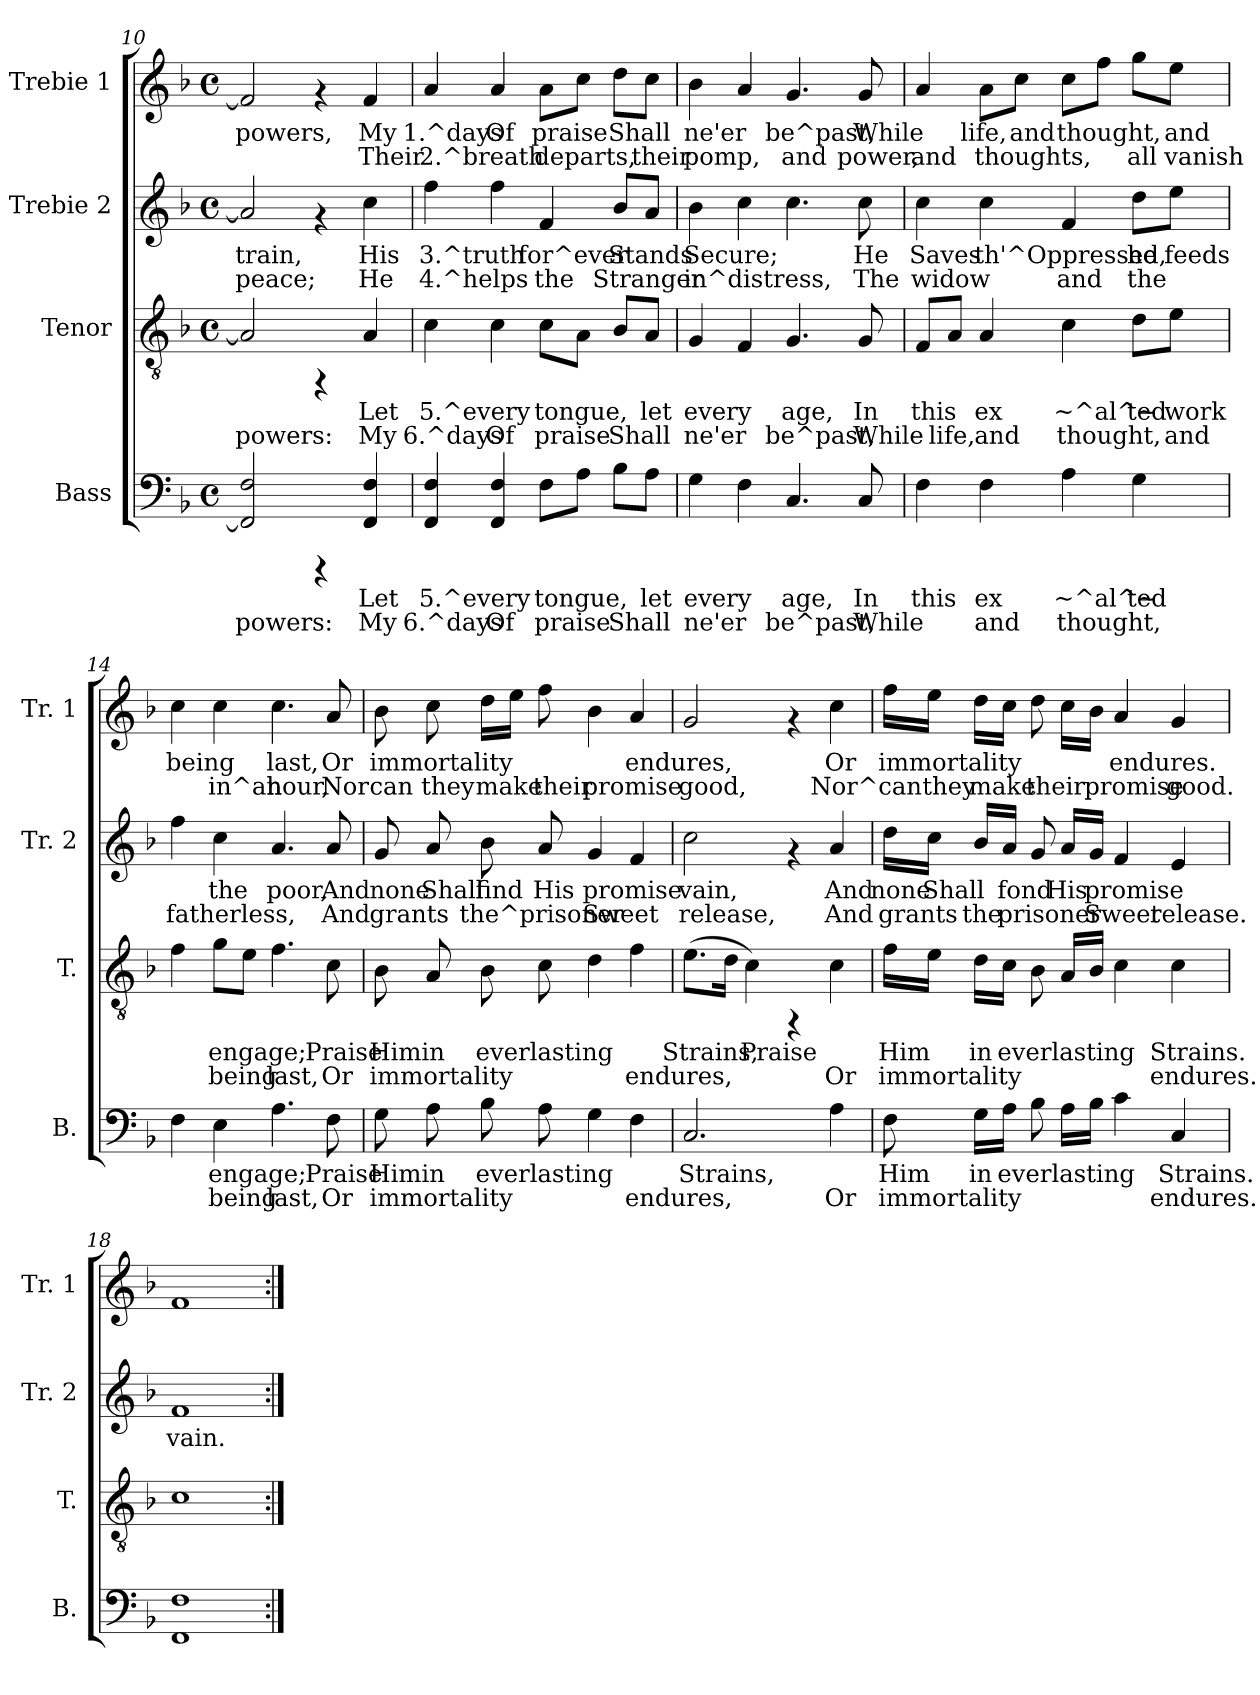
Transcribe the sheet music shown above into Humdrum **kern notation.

**kern	**text	**text	**kern	**text	**text	**kern	**text	**text	**kern	**text	**text
*part4	*part4	*part4	*part3	*part3	*part3	*part2	*part2	*part2	*part1	*part1	*part1
*staff4	*staff4	*staff4	*staff3	*staff3	*staff3	*staff2	*staff2	*staff2	*staff1	*staff1	*staff1
*I"Bass	*	*	*I"Tenor	*	*	*I"Trebie 2	*	*	*I"Trebie 1	*	*
*I'B.	*	*	*I'T.	*	*	*I'Tr. 2	*	*	*I'Tr. 1	*	*
*clefF4	*	*	*clefGv2	*	*	*clefG2	*	*	*clefG2	*	*
*k[b-]	*	*	*k[b-]	*	*	*k[b-]	*	*	*k[b-]	*	*
*F:	*	*	*F:	*	*	*F:	*	*	*F:	*	*
*M4/4	*	*	*M4/4	*	*	*M4/4	*	*	*M4/4	*	*
*met(c)	*	*	*met(c)	*	*	*met(c)	*	*	*met(c)	*	*
=10	=10	=10	=10	=10	=10	=10	=10	=10	=10	=10	=10
!	!LO:LY:a:rj	!LO:LY:a:rj	!	!LO:LY:b:rj	!LO:LY:b:rj	!	!LO:LY:b:rj	!LO:LY:b:rj	!	!LO:LY:b:rj	!LO:LY:b:rj
2F/ 2FF/]	.	powers:	2A/]	.	powers:	2a/]	train,	peace;	2f/]	powers,	.
4rCCC	.	.	4rFF	.	.	4rf	.	.	4rf	.	.
!	!LO:LY:a:rj	!LO:LY:a:rj	!	!LO:LY:b:rj	!LO:LY:b:rj	!	!LO:LY:b:rj	!LO:LY:b:rj	!	!LO:LY:b:rj	!LO:LY:b:rj
4F/ 4FF/	Let	My	4A/	Let	My	4cc\	His	He	4f/	My	Their
!!LO:PB:g=z
=11	=11	=11	=11	=11	=11	=11	=11	=11	=11	=11	=11
!	!LO:LY:a:rj	!LO:LY:a:rj	!	!LO:LY:b:rj	!LO:LY:b:rj	!	!LO:LY:b:rj	!LO:LY:b:rj	!	!LO:LY:b:rj	!LO:LY:b:rj
4FF/ 4F/	5.^every	6.^days	4c\	5.^every	6.^days	4ff\	3.^truth	4.^helps	4a/	1.^days	2.^breath
!	!LO:LY:a:rj	!LO:LY:a:rj	!	!LO:LY:b:rj	!LO:LY:b:rj	!	!LO:LY:b:rj	!LO:LY:b:rj	!	!LO:LY:b:rj	!LO:LY:b:rj
4FF/ 4F/	.	Of	4c\	.	Of	4ff\	.	.	4a/	Of	.
!	!LO:LY:a:rj	!LO:LY:a:rj	!	!LO:LY:b:rj	!LO:LY:b:rj	!	!LO:LY:b:rj	!LO:LY:b:rj	!	!LO:LY:b:rj	!LO:LY:b:rj
8F\L	tongue,	praise	8c\L	tongue,	praise	4f/	for^ever	the	8a\L	praise	departs,
!	!LO:LY:a:rj	!LO:LY:a:rj	!	!LO:LY:b:rj	!LO:LY:b:rj	!	!	!	!	!LO:LY:b:rj	!LO:LY:b:rj
8A\J	.	.	8A\J	.	.	.	.	.	8cc\J	.	.
!	!LO:LY:a:rj	!LO:LY:a:rj	!	!LO:LY:b:rj	!LO:LY:b:rj	!	!LO:LY:b:rj	!LO:LY:b:rj	!	!LO:LY:b:rj	!LO:LY:b:rj
8B-\L	.	Shall	8B-/L	.	Shall	8b-/L	Stands	Stranger	8dd\L	Shall	.
!	!LO:LY:a:rj	!LO:LY:a:rj	!	!LO:LY:b:rj	!LO:LY:b:rj	!	!LO:LY:b:rj	!LO:LY:b:rj	!	!LO:LY:b:rj	!LO:LY:b:rj
8A\J	let	.	8A/J	let	.	8a/J	.	.	8cc\J	.	their
=12	=12	=12	=12	=12	=12	=12	=12	=12	=12	=12	=12
!	!LO:LY:a:rj	!LO:LY:a:rj	!	!LO:LY:b:rj	!LO:LY:b:rj	!	!LO:LY:b:rj	!LO:LY:b:rj	!	!LO:LY:b:rj	!LO:LY:b:rj
4G\	every	ne'er	4G/	every	ne'er	4b-\	Secure;	in^distress,	4b-\	ne'er	pomp,
!	!LO:LY:a:rj	!LO:LY:a:rj	!	!LO:LY:b:rj	!LO:LY:b:rj	!	!LO:LY:b:rj	!LO:LY:b:rj	!	!LO:LY:b:rj	!LO:LY:b:rj
4F\	.	.	4F/	.	.	4cc\	.	.	4a/	.	.
!	!LO:LY:a:rj	!LO:LY:a:rj	!	!LO:LY:b:rj	!LO:LY:b:rj	!	!LO:LY:b:rj	!LO:LY:b:rj	!	!LO:LY:b:rj	!LO:LY:b:rj
4.C/	age,	be^past,	4.G/	age,	be^past,	4.cc\	.	.	4.g/	be^past,	and
!	!LO:LY:a:rj	!LO:LY:a:rj	!	!LO:LY:b:rj	!LO:LY:b:rj	!	!LO:LY:b:rj	!LO:LY:b:rj	!	!LO:LY:b:rj	!LO:LY:b:rj
8C/	In	While	8G/	In	While	8cc\	He	The	8g/	While	power,
=13	=13	=13	=13	=13	=13	=13	=13	=13	=13	=13	=13
!	!LO:LY:a:rj	!LO:LY:a:rj	!	!LO:LY:b:rj	!LO:LY:b:rj	!	!LO:LY:b:rj	!LO:LY:b:rj	!	!LO:LY:b:rj	!LO:LY:b:rj
4F\	this	.	8F/L	this	.	4cc\	Saves	widow	4a/	.	and
!	!	!	!	!LO:LY:b:rj	!LO:LY:b:rj	!	!	!	!	!	!
.	.	.	8A/J	.	life,	.	.	.	.	.	.
!	!LO:LY:a:rj	!LO:LY:a:rj	!	!LO:LY:b:rj	!LO:LY:b:rj	!	!LO:LY:b:rj	!LO:LY:b:rj	!	!LO:LY:b:rj	!LO:LY:b:rj
4F\	ex	and	4A/	ex	and	4cc\	th'^Oppressed,	.	8a\L	life,	thoughts,
!	!	!	!	!	!	!	!	!	!	!LO:LY:b:rj	!LO:LY:b:rj
.	.	.	.	.	.	.	.	.	8cc\J	and	.
!	!LO:LY:a:rj	!LO:LY:a:rj	!	!LO:LY:b:rj	!LO:LY:b:rj	!	!LO:LY:b:rj	!LO:LY:b:rj	!	!LO:LY:b:rj	!LO:LY:b:rj
4A\	~^al^~	thought,	4c\	~^al^~	thought,	4f/	.	and	8cc\L	thought,	.
!	!	!	!	!	!	!	!	!	!	!LO:LY:b:rj	!LO:LY:b:rj
.	.	.	.	.	.	.	.	.	8ff\J	.	.
!	!LO:LY:a:rj	!LO:LY:a:rj	!	!LO:LY:b:rj	!LO:LY:b:rj	!	!LO:LY:b:rj	!LO:LY:b:rj	!	!LO:LY:b:rj	!LO:LY:b:rj
4G\	ted	.	8d\L	ted	.	8dd\L	he	the	8gg\L	.	all
!	!	!	!	!LO:LY:b:rj	!LO:LY:b:rj	!	!LO:LY:b:rj	!LO:LY:b:rj	!	!LO:LY:b:rj	!LO:LY:b:rj
.	.	.	8e\J	work	and	8ee\J	feeds	.	8ee\J	and	vanish
=14	=14	=14	=14	=14	=14	=14	=14	=14	=14	=14	=14
!	!LO:LY:a:rj	!LO:LY:a:rj	!	!LO:LY:b:rj	!LO:LY:b:rj	!	!LO:LY:b:rj	!LO:LY:b:rj	!	!LO:LY:b:rj	!LO:LY:b:rj
4F\	.	.	4f\	.	.	4ff\	.	fatherless,	4cc\	being	.
!	!LO:LY:a:rj	!LO:LY:a:rj	!	!LO:LY:b:rj	!LO:LY:b:rj	!	!LO:LY:b:rj	!LO:LY:b:rj	!	!LO:LY:b:rj	!LO:LY:b:rj
4E\	engage;	being	8g\L	engage;	being	4cc\	the	.	4cc\	.	in^an
!	!	!	!	!LO:LY:b:rj	!LO:LY:b:rj	!	!	!	!	!	!
.	.	.	8e\J	.	.	.	.	.	.	.	.
!	!LO:LY:a:rj	!LO:LY:a:rj	!	!LO:LY:b:rj	!LO:LY:b:rj	!	!LO:LY:b:rj	!LO:LY:b:rj	!	!LO:LY:b:rj	!LO:LY:b:rj
4.A\	.	last,	4.f\	.	last,	4.a/	poor,	.	4.cc\	last,	hour,
!	!LO:LY:a:rj	!LO:LY:a:rj	!	!LO:LY:b:rj	!LO:LY:b:rj	!	!LO:LY:b:rj	!LO:LY:b:rj	!	!LO:LY:b:rj	!LO:LY:b:rj
8F\	Praise	Or	8c\	Praise	Or	8a/	And	And	8a>/	Or	Nor
=15	=15	=15	=15	=15	=15	=15	=15	=15	=15	=15	=15
!	!LO:LY:a:rj	!LO:LY:a:rj	!	!LO:LY:b:rj	!LO:LY:b:rj	!	!LO:LY:b:rj	!LO:LY:b:rj	!	!LO:LY:b:rj	!LO:LY:b:rj
8G\	Himin	immortality	8B-\	Himin	immortality	8g/	none	grants	8b->\	immortality	can
!	!LO:LY:a:rj	!LO:LY:a:rj	!	!LO:LY:b:rj	!LO:LY:b:rj	!	!LO:LY:b:rj	!LO:LY:b:rj	!	!LO:LY:b:rj	!LO:LY:b:rj
8A\	.	.	8A/	.	.	8a/	Shall	.	8cc\	.	they
!	!LO:LY:a:rj	!LO:LY:a:rj	!	!LO:LY:b:rj	!LO:LY:b:rj	!	!LO:LY:b:rj	!LO:LY:b:rj	!	!LO:LY:b:rj	!LO:LY:b:rj
8B-\	everlasting	.	8B-\	everlasting	.	8b-\	find	the^prisoner	16dd\L	.	make
!	!	!	!	!	!	!	!	!	!	!LO:LY:b:rj	!LO:LY:b:rj
.	.	.	.	.	.	.	.	.	16ee\J	.	.
!	!LO:LY:a:rj	!LO:LY:a:rj	!	!LO:LY:b:rj	!LO:LY:b:rj	!	!LO:LY:b:rj	!LO:LY:b:rj	!	!LO:LY:b:rj	!LO:LY:b:rj
8A\	.	.	8c\	.	.	8a/	His	.	8ff\	.	their
!	!LO:LY:a:rj	!LO:LY:a:rj	!	!LO:LY:b:rj	!LO:LY:b:rj	!	!LO:LY:b:rj	!LO:LY:b:rj	!	!LO:LY:b:rj	!LO:LY:b:rj
4G\	.	.	4d\	.	.	4g/	promise	Sweet	4b-\	.	promise
!	!LO:LY:a:rj	!LO:LY:a:rj	!	!LO:LY:b:rj	!LO:LY:b:rj	!	!LO:LY:b:rj	!LO:LY:b:rj	!	!LO:LY:b:rj	!LO:LY:b:rj
4F\	.	endures,	4f\	.	endures,	4f/	.	.	4a/	endures,	.
=16	=16	=16	=16	=16	=16	=16	=16	=16	=16	=16	=16
!	!LO:LY:a:rj	!LO:LY:a:rj	!	!LO:LY:b:rj	!LO:LY:b:rj	!	!LO:LY:b:rj	!LO:LY:b:rj	!	!LO:LY:b:rj	!LO:LY:b:rj
2.C/	Strains,	.	(>8.e\L	Strains,	.	2cc\	vain,	release,	2g/	.	good,
!	!	!	!	!LO:LY:b:rj	!LO:LY:b:rj	!	!	!	!	!	!
.	.	.	16d\J	.	.	.	.	.	.	.	.
!	!	!	!	!LO:LY:b:rj	!LO:LY:b:rj	!	!	!	!	!	!
.	.	.	4c\)	Praise	.	.	.	.	.	.	.
.	.	.	4rFF	.	.	4rf	.	.	4rf	.	.
!	!LO:LY:a:rj	!LO:LY:a:rj	!	!LO:LY:b:rj	!LO:LY:b:rj	!	!LO:LY:b:rj	!LO:LY:b:rj	!	!LO:LY:b:rj	!LO:LY:b:rj
4A\	.	Or	4c\	.	Or	4a/	And	And	4cc\	Or	Nor^can
=17	=17	=17	=17	=17	=17	=17	=17	=17	=17	=17	=17
!	!LO:LY:a:rj	!LO:LY:a:rj	!	!LO:LY:b:rj	!LO:LY:b:rj	!	!LO:LY:b:rj	!LO:LY:b:rj	!	!LO:LY:b:rj	!LO:LY:b:rj
8F\	Him	immortality	16f\L	Him	immortality	16dd\L	none	grants	16ff\L	immortality	.
!	!	!	!	!LO:LY:b:rj	!LO:LY:b:rj	!	!LO:LY:b:rj	!LO:LY:b:rj	!	!LO:LY:b:rj	!LO:LY:b:rj
.	.	.	16e\J	.	.	16cc\J	Shall	.	16ee\J	.	they
!	!LO:LY:a:rj	!LO:LY:a:rj	!	!LO:LY:b:rj	!LO:LY:b:rj	!	!LO:LY:b:rj	!LO:LY:b:rj	!	!LO:LY:b:rj	!LO:LY:b:rj
16G\L	in	.	16d\L	in	.	16b-/L	.	the	16dd\L	.	make
!	!LO:LY:a:rj	!LO:LY:a:rj	!	!LO:LY:b:rj	!LO:LY:b:rj	!	!LO:LY:b:rj	!LO:LY:b:rj	!	!LO:LY:b:rj	!LO:LY:b:rj
16A\J	everlasting	.	16c\J	everlasting	.	16a/J	fond	prisoner	16cc\J	.	.
!	!LO:LY:a:rj	!LO:LY:a:rj	!	!LO:LY:b:rj	!LO:LY:b:rj	!	!LO:LY:b:rj	!LO:LY:b:rj	!	!LO:LY:b:rj	!LO:LY:b:rj
8B-\	.	.	8B-\	.	.	8g/	.	.	8dd\	.	their
!	!LO:LY:a:rj	!LO:LY:a:rj	!	!LO:LY:b:rj	!LO:LY:b:rj	!	!LO:LY:b:rj	!LO:LY:b:rj	!	!LO:LY:b:rj	!LO:LY:b:rj
16A\L	.	.	16A/L	.	.	16a/L	His	.	16cc\L	.	.
!	!LO:LY:a:rj	!LO:LY:a:rj	!	!LO:LY:b:rj	!LO:LY:b:rj	!	!LO:LY:b:rj	!LO:LY:b:rj	!	!LO:LY:b:rj	!LO:LY:b:rj
16B-\J	.	.	16B-/J	.	.	16g/J	promise	Sweet	16b-\J	.	promise
!	!LO:LY:a:rj	!LO:LY:a:rj	!	!LO:LY:b:rj	!LO:LY:b:rj	!	!LO:LY:b:rj	!LO:LY:b:rj	!	!LO:LY:b:rj	!LO:LY:b:rj
4c\	.	.	4c\	.	.	4f/	.	.	4a/	endures.	.
!	!LO:LY:a:rj	!LO:LY:a:rj	!	!LO:LY:b:rj	!LO:LY:b:rj	!	!LO:LY:b:rj	!LO:LY:b:rj	!	!LO:LY:b:rj	!LO:LY:b:rj
4C/	Strains.	endures.	4c\	Strains.	endures.	4e/	.	release.	4g/	.	good.
=18	=18	=18	=18	=18	=18	=18	=18	=18	=18	=18	=18
!	!LO:LY:a:rj	!	!	!LO:LY:b:rj	!	!	!LO:LY:b:rj	!	!	!LO:LY:b:rj	!
1F 1FF	.	.	1c	.	.	1f	vain.	.	1f	.	.
=:|!	=:|!	=:|!	=:|!	=:|!	=:|!	=:|!	=:|!	=:|!	=:|!	=:|!	=:|!
*-	*-	*-	*-	*-	*-	*-	*-	*-	*-	*-	*-
